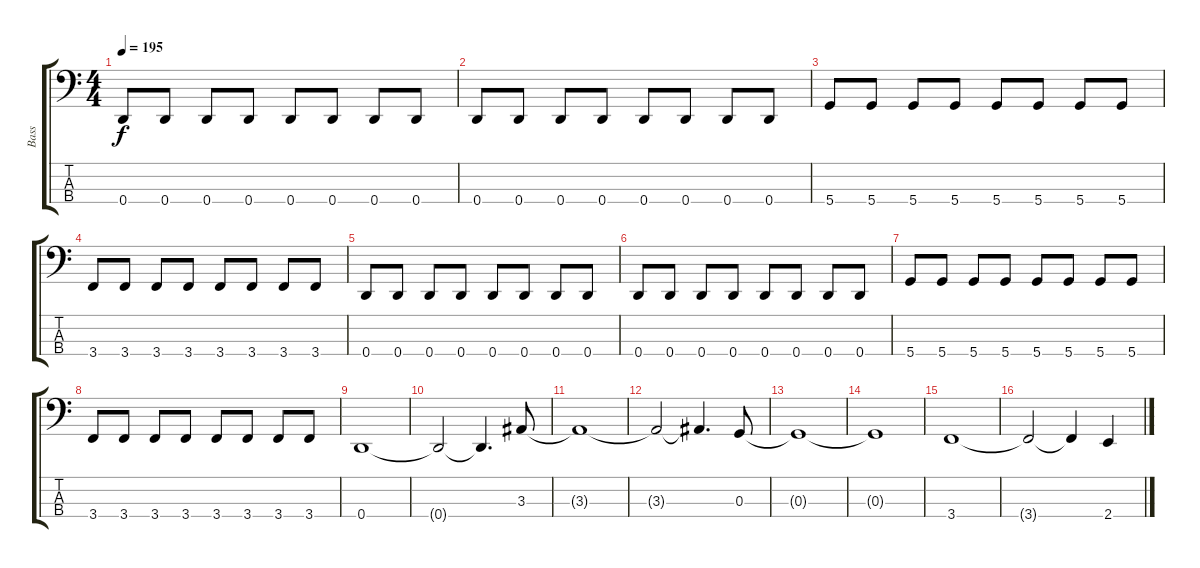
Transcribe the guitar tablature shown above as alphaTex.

\track ("Bass" "Bass") {instrument electricbasspick}
\staff {score tabs}
\tuning (F2 C2 G1 D1) {hide}
\ts (4 4)
\tempo 195
\clef f4
\ks c
0.4.8{dy f} 0.4.8 0.4.8 0.4.8 0.4.8 0.4.8 0.4.8 0.4.8 |
0.4.8 0.4.8 0.4.8 0.4.8 0.4.8 0.4.8 0.4.8 0.4.8 |
5.4.8 5.4.8 5.4.8 5.4.8 5.4.8 5.4.8 5.4.8 5.4.8 |
3.4.8 3.4.8 3.4.8 3.4.8 3.4.8 3.4.8 3.4.8 3.4.8 |
0.4.8 0.4.8 0.4.8 0.4.8 0.4.8 0.4.8 0.4.8 0.4.8 |
0.4.8 0.4.8 0.4.8 0.4.8 0.4.8 0.4.8 0.4.8 0.4.8 |
5.4.8 5.4.8 5.4.8 5.4.8 5.4.8 5.4.8 5.4.8 5.4.8 |
3.4.8 3.4.8 3.4.8 3.4.8 3.4.8 3.4.8 3.4.8 3.4.8 |
0.4.1 |
0.4{t}.2 0.4{t}.4{d} 3.3.8 |
3.3{t}.1 |
3.3{t}.2 3.3{t}.4{d} 0.3.8 |
0.3{t}.1 |
0.3{t}.1 |
3.4.1 |
3.4{t}.2 3.4{t}.4 2.4.4
